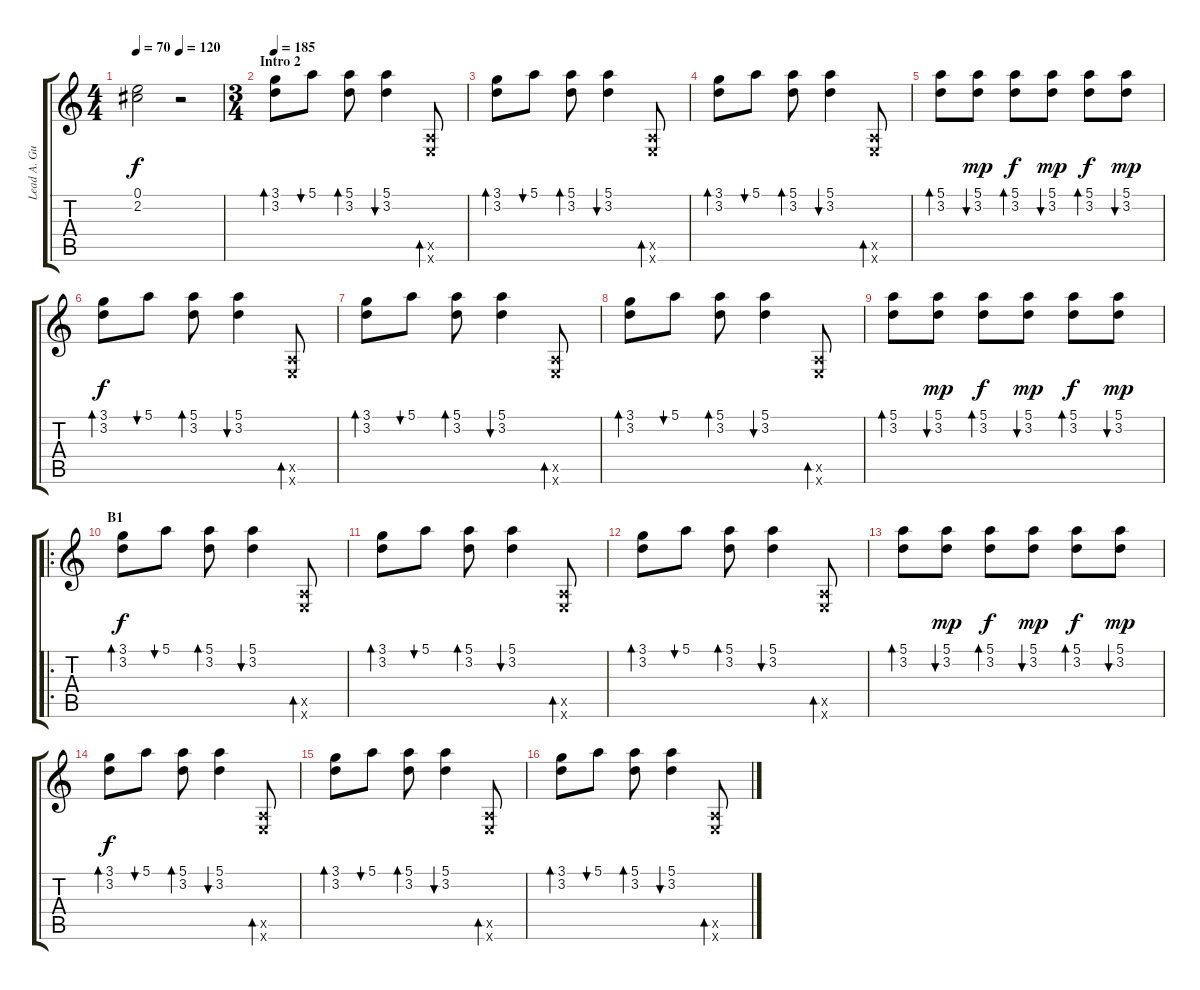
\track ("Lead A. Guitar" "Lead A. Gu") {instrument acousticguitarsteel}
\staff {score tabs}
\tuning (E4 B3 G3 D3 A2 E2) {hide}
\ts (4 4)
\tempo 70
\tempo (120 0.5)
\clef g2
\ks c
(0.1{t} 2.2{t}).2{dy f} r.2 |
\ts (3 4)
\section ("" "Intro 2")
\tempo 185
(3.1 3.2).8{bd 60 volume 14} 5.1.8{bu 60} (5.1 3.2).8{bd 60} (5.1 3.2).4{bu 60} (0.5{x} 0.6{x}).8{bd 60} |
(3.1 3.2).8{bd 60} 5.1.8{bu 60} (5.1 3.2).8{bd 60} (5.1 3.2).4{bu 60} (0.5{x} 0.6{x}).8{bd 60} |
(3.1 3.2).8{bd 60} 5.1.8{bu 60} (5.1 3.2).8{bd 60} (5.1 3.2).4{bu 60} (0.5{x} 0.6{x}).8{bd 60} |
(5.1 3.2).8{bd 60} (5.1 3.2).8{bu 60 dy mp} (5.1 3.2).8{bd 60 dy f} (5.1 3.2).8{bu 60 dy mp} (5.1 3.2).8{bd 60 dy f} (5.1 3.2).8{bu 60 dy mp} |
(3.1 3.2).8{bd 60 dy f} 5.1.8{bu 60} (5.1 3.2).8{bd 60} (5.1 3.2).4{bu 60} (0.5{x} 0.6{x}).8{bd 60} |
(3.1 3.2).8{bd 60} 5.1.8{bu 60} (5.1 3.2).8{bd 60} (5.1 3.2).4{bu 60} (0.5{x} 0.6{x}).8{bd 60} |
(3.1 3.2).8{bd 60} 5.1.8{bu 60} (5.1 3.2).8{bd 60} (5.1 3.2).4{bu 60} (0.5{x} 0.6{x}).8{bd 60} |
(5.1 3.2).8{bd 60} (5.1 3.2).8{bu 60 dy mp} (5.1 3.2).8{bd 60 dy f} (5.1 3.2).8{bu 60 dy mp} (5.1 3.2).8{bd 60 dy f} (5.1 3.2).8{bu 60 dy mp} |
\ro
\section ("" "B1")
(3.1 3.2).8{bd 60 dy f} 5.1.8{bu 60} (5.1 3.2).8{bd 60} (5.1 3.2).4{bu 60} (0.5{x} 0.6{x}).8{bd 60} |
(3.1 3.2).8{bd 60} 5.1.8{bu 60} (5.1 3.2).8{bd 60} (5.1 3.2).4{bu 60} (0.5{x} 0.6{x}).8{bd 60} |
(3.1 3.2).8{bd 60} 5.1.8{bu 60} (5.1 3.2).8{bd 60} (5.1 3.2).4{bu 60} (0.5{x} 0.6{x}).8{bd 60} |
(5.1 3.2).8{bd 60} (5.1 3.2).8{bu 60 dy mp} (5.1 3.2).8{bd 60 dy f} (5.1 3.2).8{bu 60 dy mp} (5.1 3.2).8{bd 60 dy f} (5.1 3.2).8{bu 60 dy mp} |
(3.1 3.2).8{bd 60 dy f} 5.1.8{bu 60} (5.1 3.2).8{bd 60} (5.1 3.2).4{bu 60} (0.5{x} 0.6{x}).8{bd 60} |
(3.1 3.2).8{bd 60} 5.1.8{bu 60} (5.1 3.2).8{bd 60} (5.1 3.2).4{bu 60} (0.5{x} 0.6{x}).8{bd 60} |
(3.1 3.2).8{bd 60} 5.1.8{bu 60} (5.1 3.2).8{bd 60} (5.1 3.2).4{bu 60} (0.5{x} 0.6{x}).8{bd 60}
